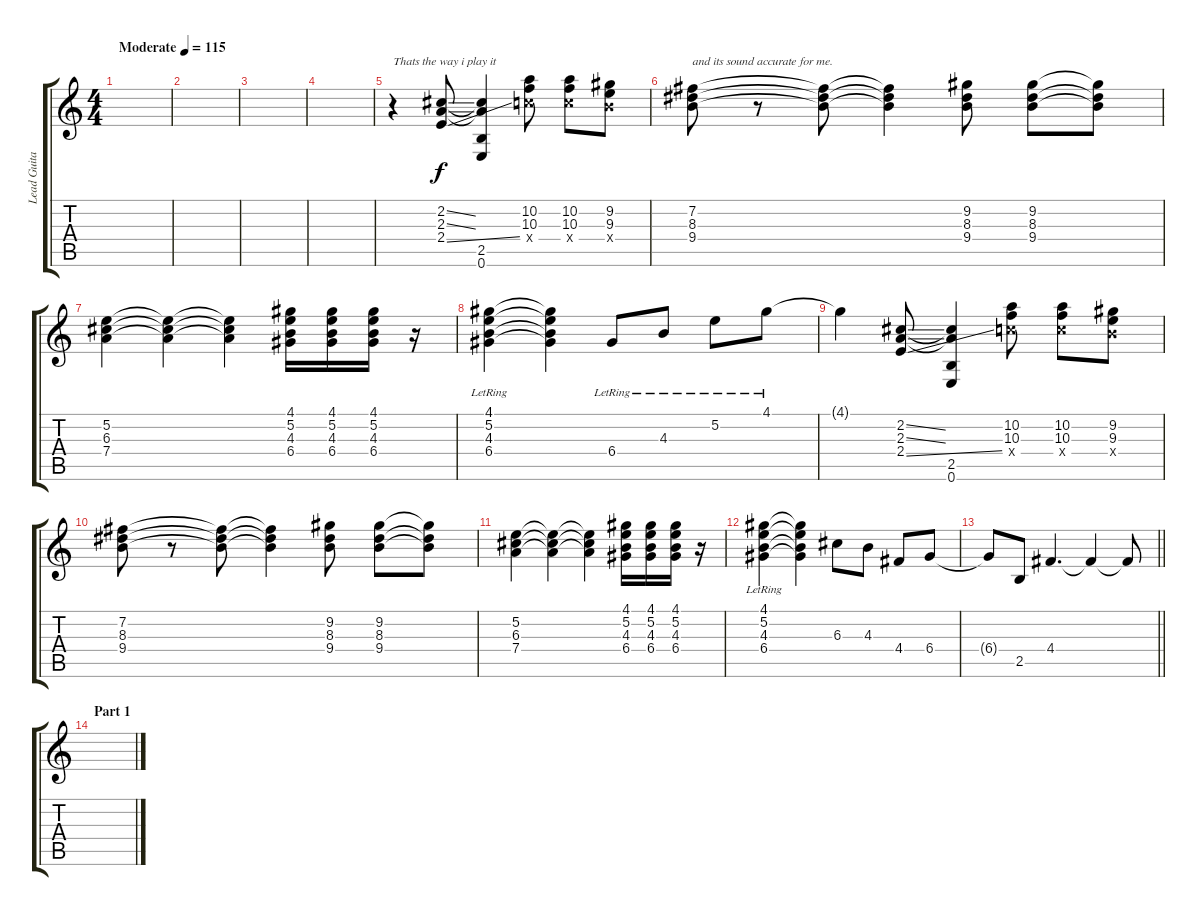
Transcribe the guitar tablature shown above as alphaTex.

\track ("Lead Guitar" "Lead Guita") {instrument electricguitarclean}
\staff {score tabs}
\tuning (E4 B3 G3 D3 A2 E2) {hide}
\ts (4 4)
\tempo (115 "Moderate")
\clef g2
\ks c
|
|
|
|
r.4{txt "Thats the way i play it"} (2.2{ss} 2.3{ss} 2.4{ss}).8 (2.2{t} 2.3{t} 2.5 0.6).4 (10.2 10.3 10.4{x}).8 (10.2 10.3 10.4{x}).8 (9.2 9.3 9.4{x}).8 |
(7.2 8.3 9.4).8{txt "and its sound accurate for me."} r.8 (7.2{t} 8.3{t} 9.4{t}).8 (7.2{t} 8.3{t} 9.4{t}).4 (9.2 8.3 9.4).8 (9.2 8.3 9.4).8 (9.2{t} 8.3{t} 9.4{t}).8 |
(5.2 6.3 7.4).4 (5.2{t} 6.3{t} 7.4{t}).4 (5.2{t} 6.3{t} 7.4{t}).4 (4.1 5.2 4.3 6.4).16 (4.1 5.2 4.3 6.4).16 (4.1 5.2 4.3 6.4).16 r.16 |
(4.1{lr} 5.2{lr} 4.3{lr} 6.4{lr}).4 (4.1{t} 5.2{t} 4.3{t} 6.4{t}).4 6.4{lr}.8 4.3{lr}.8 5.2{lr}.8 4.1{lr}.8 |
4.1{t}.4 (2.2{ss} 2.3{ss} 2.4{ss}).8 (2.2{t} 2.3{t} 2.5 0.6).4 (10.2 10.3 10.4{x}).8 (10.2 10.3 10.4{x}).8 (9.2 9.3 9.4{x}).8 |
(7.2 8.3 9.4).8 r.8 (7.2{t} 8.3{t} 9.4{t}).8 (7.2{t} 8.3{t} 9.4{t}).4 (9.2 8.3 9.4).8 (9.2 8.3 9.4).8 (9.2{t} 8.3{t} 9.4{t}).8 |
(5.2 6.3 7.4).4 (5.2{t} 6.3{t} 7.4{t}).4 (5.2{t} 6.3{t} 7.4{t}).4 (4.1 5.2 4.3 6.4).16 (4.1 5.2 4.3 6.4).16 (4.1 5.2 4.3 6.4).16 r.16 |
(4.1{lr} 5.2{lr} 4.3{lr} 6.4{lr}).4 (4.1{t} 5.2{t} 4.3{t} 6.4{t}).4 6.3.8 4.3.8 4.4.8 6.4.8 |
\barLineRight lightlight
6.4{t}.8 2.5.8 4.4.4{d} 4.4{t}.4 4.4{t}.8 |
\section ("" "Part 1")
